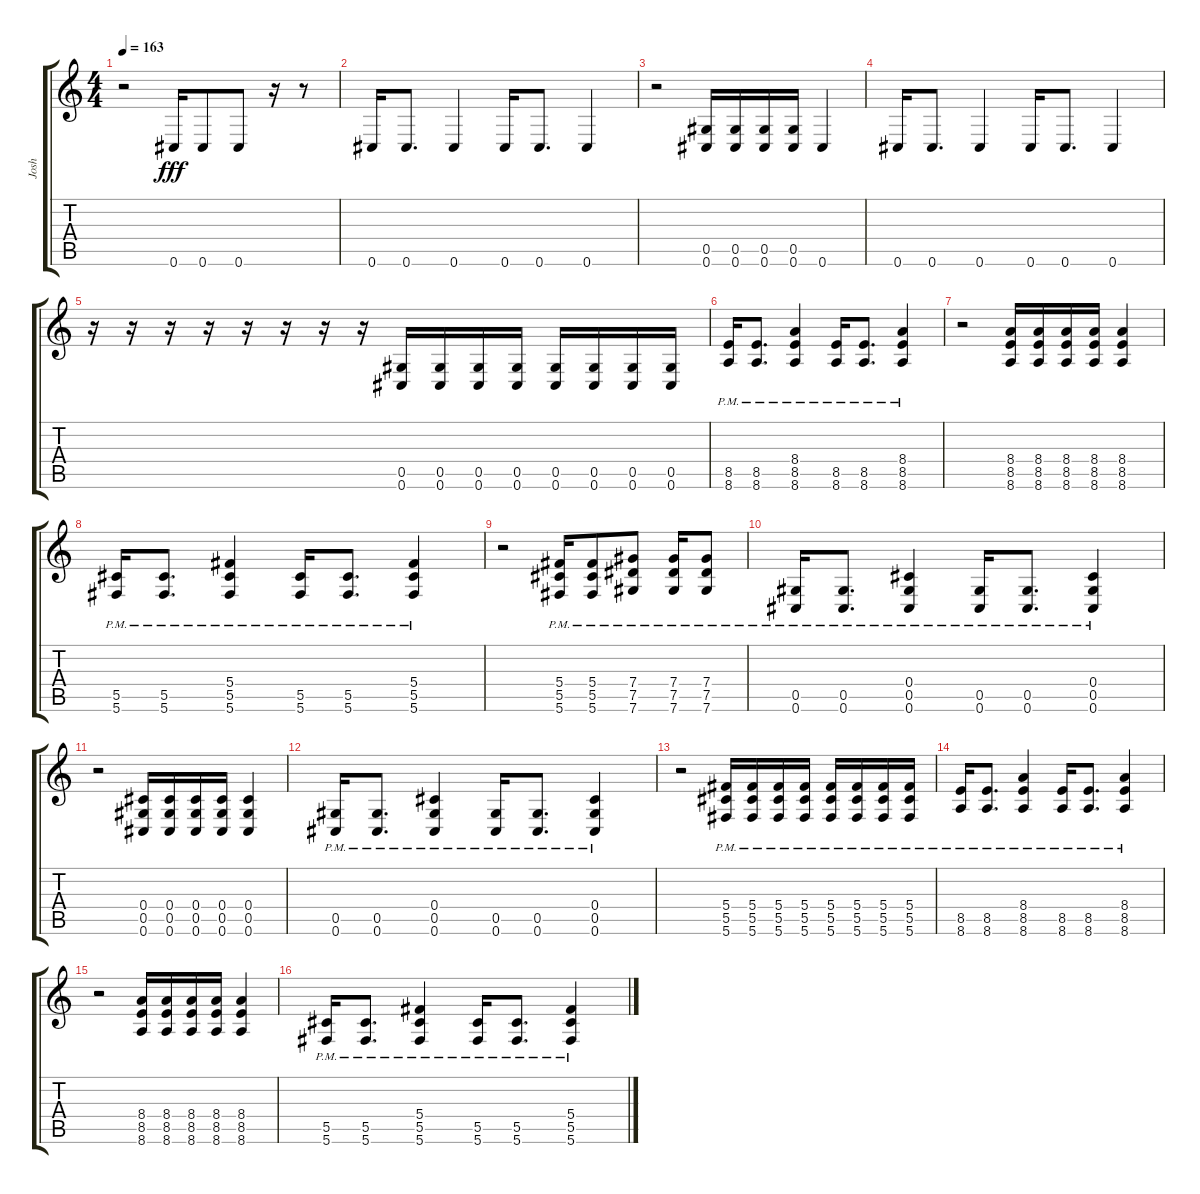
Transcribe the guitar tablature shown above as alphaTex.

\track ("Josh" "Josh") {instrument distortionguitar}
\staff {score tabs}
\tuning (Eb4 Bb3 Gb3 Db3 Ab2 Db2) {hide}
\ts (4 4)
\tempo 163
\clef g2
\ks c
r.2{dy fff} 0.6.16 0.6.8 0.6.8 r.16 r.8 |
0.6.16 0.6.8{d} 0.6.4 0.6.16 0.6.8{d} 0.6.4 |
r.2 (0.5 0.6).16 (0.5 0.6).16 (0.5 0.6).16 (0.5 0.6).16 0.6.4 |
0.6.16 0.6.8{d} 0.6.4 0.6.16 0.6.8{d} 0.6.4 |
r.16 r.16 r.16 r.16 r.16 r.16 r.16 r.16 (0.5 0.6).16 (0.5 0.6).16 (0.5 0.6).16 (0.5 0.6).16 (0.5 0.6).16 (0.5 0.6).16 (0.5 0.6).16 (0.5 0.6).16 |
(8.5{pm} 8.6{pm}).16 (8.5{pm} 8.6{pm}).8{d} (8.4{pm} 8.5{pm} 8.6{pm}).4 (8.5{pm} 8.6{pm}).16 (8.5{pm} 8.6{pm}).8{d} (8.4{pm} 8.5{pm} 8.6{pm}).4 |
r.2 (8.4 8.5 8.6).16 (8.4 8.5 8.6).16 (8.4 8.5 8.6).16 (8.4 8.5 8.6).16 (8.4 8.5 8.6).4 |
(5.5{pm} 5.6{pm}).16 (5.5{pm} 5.6{pm}).8{d} (5.4{pm} 5.5{pm} 5.6{pm}).4 (5.5{pm} 5.6{pm}).16 (5.5{pm} 5.6{pm}).8{d} (5.4{pm} 5.5{pm} 5.6{pm}).4 |
r.2 (5.4{pm} 5.5{pm} 5.6{pm}).16 (5.4{pm} 5.5{pm} 5.6{pm}).8 (7.4{pm} 7.5{pm} 7.6{pm}).8 (7.4{pm} 7.5{pm} 7.6{pm}).16 (7.4{pm} 7.5{pm} 7.6{pm}).8 |
(0.5{pm} 0.6{pm}).16 (0.5{pm} 0.6{pm}).8{d} (0.4{pm} 0.5{pm} 0.6{pm}).4 (0.5{pm} 0.6{pm}).16 (0.5{pm} 0.6{pm}).8{d} (0.4{pm} 0.5{pm} 0.6{pm}).4 |
r.2 (0.4 0.5 0.6).16 (0.4 0.5 0.6).16 (0.4 0.5 0.6).16 (0.4 0.5 0.6).16 (0.4 0.5 0.6).4 |
(0.5{pm} 0.6{pm}).16 (0.5{pm} 0.6{pm}).8{d} (0.4{pm} 0.5{pm} 0.6{pm}).4 (0.5{pm} 0.6{pm}).16 (0.5{pm} 0.6{pm}).8{d} (0.4{pm} 0.5{pm} 0.6{pm}).4 |
r.2 (5.4{pm} 5.5{pm} 5.6{pm}).16 (5.4{pm} 5.5{pm} 5.6{pm}).16 (5.4{pm} 5.5{pm} 5.6{pm}).16 (5.4{pm} 5.5{pm} 5.6{pm}).16 (5.4{pm} 5.5{pm} 5.6{pm}).16 (5.4{pm} 5.5{pm} 5.6{pm}).16 (5.4{pm} 5.5{pm} 5.6{pm}).16 (5.4{pm} 5.5{pm} 5.6{pm}).16 |
(8.5{pm} 8.6{pm}).16 (8.5{pm} 8.6{pm}).8{d} (8.4{pm} 8.5{pm} 8.6{pm}).4 (8.5{pm} 8.6{pm}).16 (8.5{pm} 8.6{pm}).8{d} (8.4{pm} 8.5{pm} 8.6{pm}).4 |
r.2 (8.4 8.5 8.6).16 (8.4 8.5 8.6).16 (8.4 8.5 8.6).16 (8.4 8.5 8.6).16 (8.4 8.5 8.6).4 |
(5.5{pm} 5.6{pm}).16 (5.5{pm} 5.6{pm}).8{d} (5.4{pm} 5.5{pm} 5.6{pm}).4 (5.5{pm} 5.6{pm}).16 (5.5{pm} 5.6{pm}).8{d} (5.4{pm} 5.5{pm} 5.6{pm}).4
